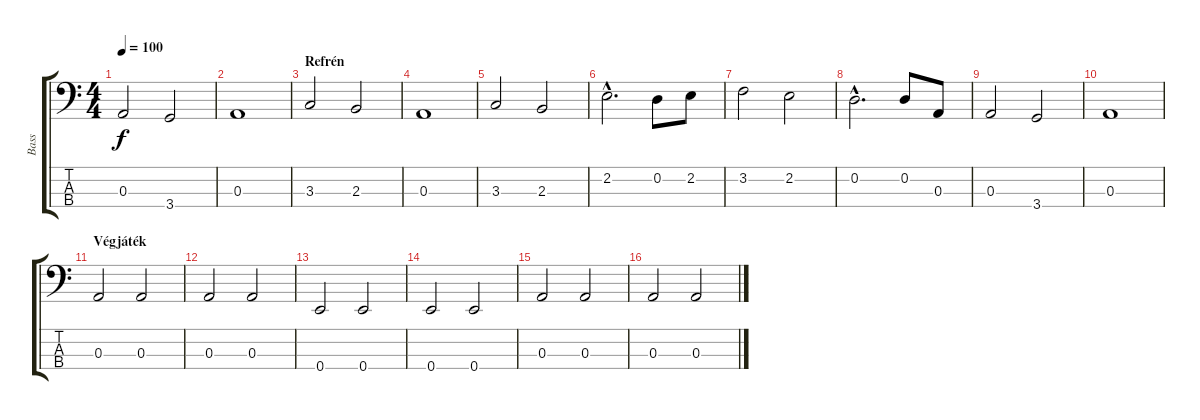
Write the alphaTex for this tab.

\track ("Bass" "Bass") {instrument electricbassfinger}
\staff {score tabs}
\tuning (G2 D2 A1 E1) {hide}
\ts (4 4)
\tempo 100
\clef f4
\ks c
0.3.2{dy f} 3.4.2 |
0.3.1 |
\section ("" "Refrén")
3.3.2 2.3.2 |
0.3.1 |
3.3.2 2.3.2 |
2.2{hac}.2{d} 0.2.8 2.2.8 |
3.2.2 2.2.2 |
0.2{hac}.2{d} 0.2.8 0.3.8 |
0.3.2 3.4.2 |
0.3.1 |
\section ("" "Végjáték")
0.3.2 0.3.2 |
0.3.2 0.3.2 |
0.4.2 0.4.2 |
0.4.2 0.4.2 |
0.3.2 0.3.2 |
0.3.2 0.3.2
